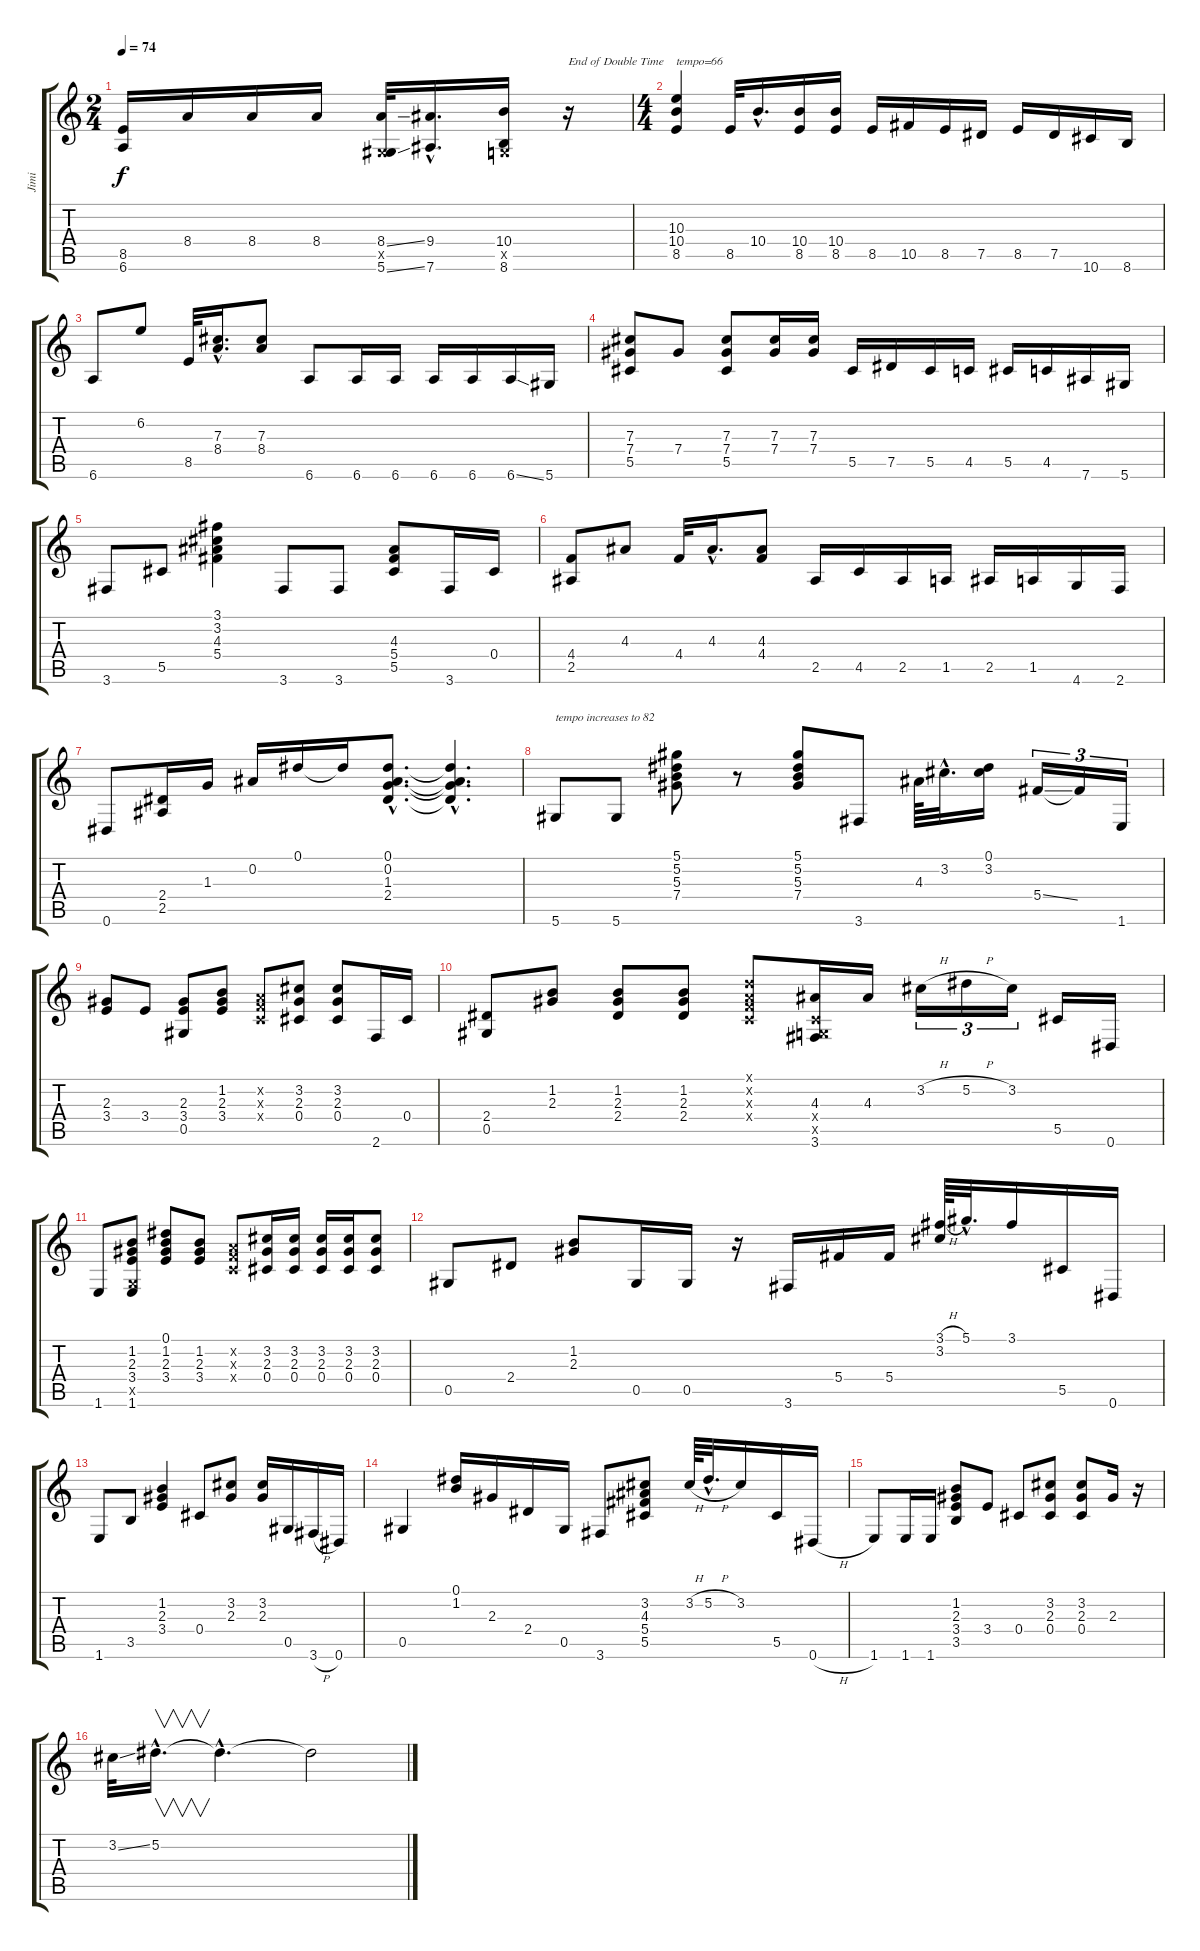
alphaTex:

\track ("Jimi " "Jimi ") {instrument electricguitarclean}
\staff {score tabs}
\tuning (Eb4 Bb3 Gb3 Db3 Ab2 Eb2) {hide}
\ts (2 4)
\tempo 74
\clef g2
\ks c
(8.5 6.6).16{dy f} 8.4.16 8.4.16 8.4.16 (8.4{ss} -1.5{x} 5.6{ss}).32 (9.4{hac} 7.6{hac}).16{d} (10.4 -1.5{x} 8.6).16 r.16{txt "End of Double Time"} |
\ts (4 4)
(10.3 10.4 8.5).4{txt "tempo=66"} 8.5.32 10.4{hac}.16{d} (10.4 8.5).16 (10.4 8.5).16 8.5.16 10.5.16 8.5.16 7.5.16 8.5.16 7.5.16 10.6.16 8.6.16 |
6.6.8 6.2.8 8.5.32 (7.3{hac} 8.4{hac}).16{d} (7.3 8.4).8 6.6.8 6.6.16 6.6.16 6.6.16 6.6.16 6.6{ss}.16 5.6.16 |
(7.3 7.4 5.5).8 7.4.8 (7.3 7.4 5.5).8 (7.3 7.4).16 (7.3 7.4).16 5.5.16 7.5.16 5.5.16 4.5.16 5.5.16 4.5.16 7.6.16 5.6.16 |
3.6.8 5.5.8 (3.1 3.2 4.3 5.4).4 3.6.8 3.6.8 (4.3 5.4 5.5).8 3.6.16 0.4.16 |
(4.4 2.5).8 4.3.8 4.4.32 4.3{hac}.16{d} (4.3 4.4).8 2.5.16 4.5.16 2.5.16 1.5.16 2.5.16 1.5.16 4.6.16 2.6.16 |
0.6.8 (2.4 2.5).16 1.3.16 0.2.16 0.1.16 0.1{t}.16 (0.1{hac} 0.2{hac} 1.3{hac} 2.4{hac}).8{d} (0.1{hac t} 0.2{hac t} 1.3{hac t} 2.4{hac t}).4{d} |
5.6.8{txt "tempo increases to 82"} 5.6.8 (5.1 5.2 5.3 7.4).8 r.8 (5.1 5.2 5.3 7.4).8 3.6.8 4.3.64 3.2{hac}.32{d} (0.1 3.2).16 5.4{ss}.16{tu (3 2)} 5.4{t}.16{tu (3 2)} 1.6.16{tu (3 2)} |
(2.3 3.4).8 3.4.8 (2.3 3.4 0.5).8 (1.2 2.3 3.4).8 (-1.2{x} -1.3{x} -1.4{x}).8 (3.2 2.3 0.4).8 (3.2 2.3 0.4).8 2.6.16 0.4.16 |
(2.4 0.5).8 (1.2 2.3).8 (1.2 2.3 2.4).8 (1.2 2.3 2.4).8 (-1.1{x} -1.2{x} -1.3{x} -1.4{x}).8 (4.3 -1.4{x} -1.5{x} 3.6).16 4.3.16 3.2{h}.16{tu (3 2)} 5.2{h}.16{tu (3 2)} 3.2.16{tu (3 2)} 5.5.16 0.6.16 |
1.6.8 (1.2 2.3 3.4 -1.5{x} 1.6).8 (0.1 1.2 2.3 3.4).8 (1.2 2.3 3.4).8 (-1.2{x} -1.3{x} -1.4{x}).8 (3.2 2.3 0.4).16 (3.2 2.3 0.4).16 (3.2 2.3 0.4).16 (3.2 2.3 0.4).16 (3.2 2.3 0.4).8 |
0.5.8 2.4.8 (1.2 2.3).8 0.5.16 0.5.16 r.16 3.6.16 5.4.16 5.4.16 (3.1{h} 3.2).64 5.1{hac}.32{d} 3.1.16 5.5.16 0.6.16 |
1.6.8 3.5.8 (1.2 2.3 3.4).4 0.4.8 (3.2 2.3).8 (3.2 2.3).16 0.5.16 3.6{h}.16 0.6.16 |
0.5.4 (0.1 1.2).16 2.3.16 2.4.16 0.5.16 3.6.8 (3.2 4.3 5.4 5.5).8 3.2{h}.64 5.2{h hac}.32{d} 3.2.16 5.5.16 0.6{h}.16 |
1.6.8 1.6.16 1.6.16 (1.2 2.3 3.4 3.5).8 3.4.8 0.4.8 (3.2 2.3 0.4).8 (3.2 2.3 0.4).8 2.3.16 r.16 |
3.2{ss}.32 5.2{hac}.16{v d} 5.2{hac t}.4{d} 5.2{t}.2
